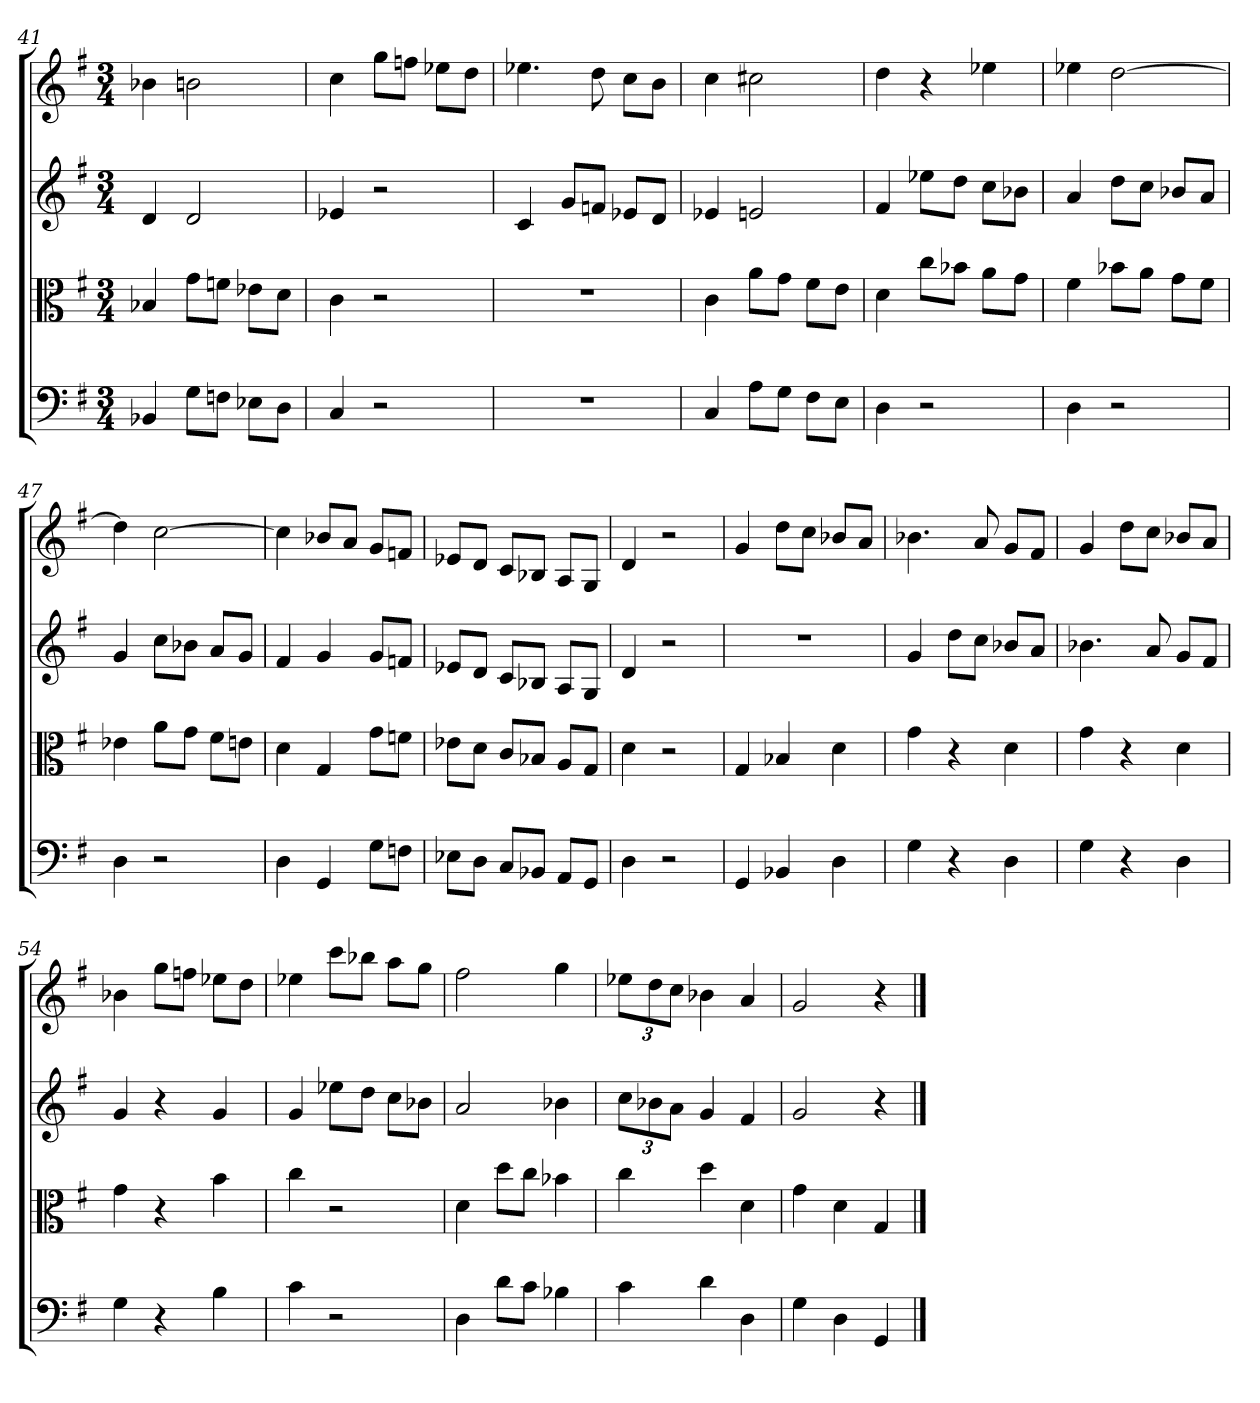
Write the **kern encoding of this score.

**kern	**kern	**kern	**kern
*part4	*part3	*part2	*part1
*staff4	*staff3	*staff2	*staff1
*clefF4	*clefC3	*clefG2	*clefG2
*k[f#]	*k[f#]	*k[f#]	*k[f#]
*G:	*G:	*G:	*G:
*M3/4	*M3/4	*M3/4	*M3/4
=41	=41	=41	=41
4BB-X	4B-X	4d	4b-X
8G\L	8g\L	2d	2bn
8Fn\J	8fn\J	.	.
8E-X\L	8e-X\L	.	.
8D\J	8d\J	.	.
=42	=42	=42	=42
4C	4c	4e-X	4cc
2r	2r	2r	8gg\L
.	.	.	8ffn\J
.	.	.	8ee-X\L
.	.	.	8dd\J
=43	=43	=43	=43
2.r	2.r	4c	4.ee-X
.	.	8g/L	.
.	.	8fn/J	8dd
.	.	8e-X/L	8cc\L
.	.	8d/J	8b\J
=44	=44	=44	=44
4C	4c	4e-X	4cc
8A\L	8a\L	2en	2cc#X
8G\J	8g\J	.	.
8F#\L	8f#\L	.	.
8E\J	8e\J	.	.
=45	=45	=45	=45
4D	4d	4f#	4dd
2r	8cc\L	8ee-X\L	4r
.	8b-X\J	8dd\J	.
.	8a\L	8cc\L	4ee-X
.	8g\J	8b-X\J	.
=46	=46	=46	=46
4D	4f#	4a	4ee-X
2r	8b-X\L	8dd\L	[2dd
.	8a\J	8cc\J	.
.	8g\L	8b-X/L	.
.	8f#\J	8a/J	.
=47	=47	=47	=47
4D	4e-X	4g	4dd]
2r	8a\L	8cc\L	[2cc
.	8g\J	8b-X\J	.
.	8f#\L	8a/L	.
.	8en\J	8g/J	.
=48	=48	=48	=48
4D	4d	4f#	4cc]
4GG	4G	4g	8b-X/L
.	.	.	8a/J
8G\L	8g\L	8g/L	8g/L
8Fn\J	8fn\J	8fn/J	8fn/J
=49	=49	=49	=49
8E-X\L	8e-X\L	8e-X/L	8e-X/L
8D\J	8d\J	8d/J	8d/J
8C/L	8c/L	8c/L	8c/L
8BB-X/J	8B-X/J	8B-X/J	8B-X/J
8AA/L	8A/L	8A/L	8A/L
8GG/J	8G/J	8G/J	8G/J
=50	=50	=50	=50
4D	4d	4d	4d
2r	2r	2r	2r
=51	=51	=51	=51
4GG	4G	2.r	4g
4BB-X	4B-X	.	8dd\L
.	.	.	8cc\J
4D	4d	.	8b-X/L
.	.	.	8a/J
=52	=52	=52	=52
4G	4g	4g	4.b-X
4r	4r	8dd\L	.
.	.	8cc\J	8a
4D	4d	8b-X/L	8g/L
.	.	8a/J	8f#/J
=53	=53	=53	=53
4G	4g	4.b-X	4g
4r	4r	.	8dd\L
.	.	8a	8cc\J
4D	4d	8g/L	8b-X/L
.	.	8f#/J	8a/J
=54	=54	=54	=54
4G	4g	4g	4b-X
4r	4r	4r	8gg\L
.	.	.	8ffn\J
4B	4b	4g	8ee-X\L
.	.	.	8dd\J
=55	=55	=55	=55
4c	4cc	4g	4ee-X
2r	2r	8ee-X\L	8ccc\L
.	.	8dd\J	8bb-X\J
.	.	8cc\L	8aa\L
.	.	8b-X\J	8gg\J
=56	=56	=56	=56
4D	4d	2a	2ff#
8d\L	8dd\L	.	.
8c\J	8cc\J	.	.
4B-X	4b-X	4b-X	4gg
=57	=57	=57	=57
4c	4cc	12cc\L	12ee-X\L
.	.	12b-X\	12dd\
.	.	12a\J	12cc\J
4d	4dd	4g	4b-X
4D	4d	4f#	4a
=58	=58	=58	=58
4G	4g	2g	2g
4D	4d	.	.
4GG	4G	4r	4r
==	==	==	==
*-	*-	*-	*-
